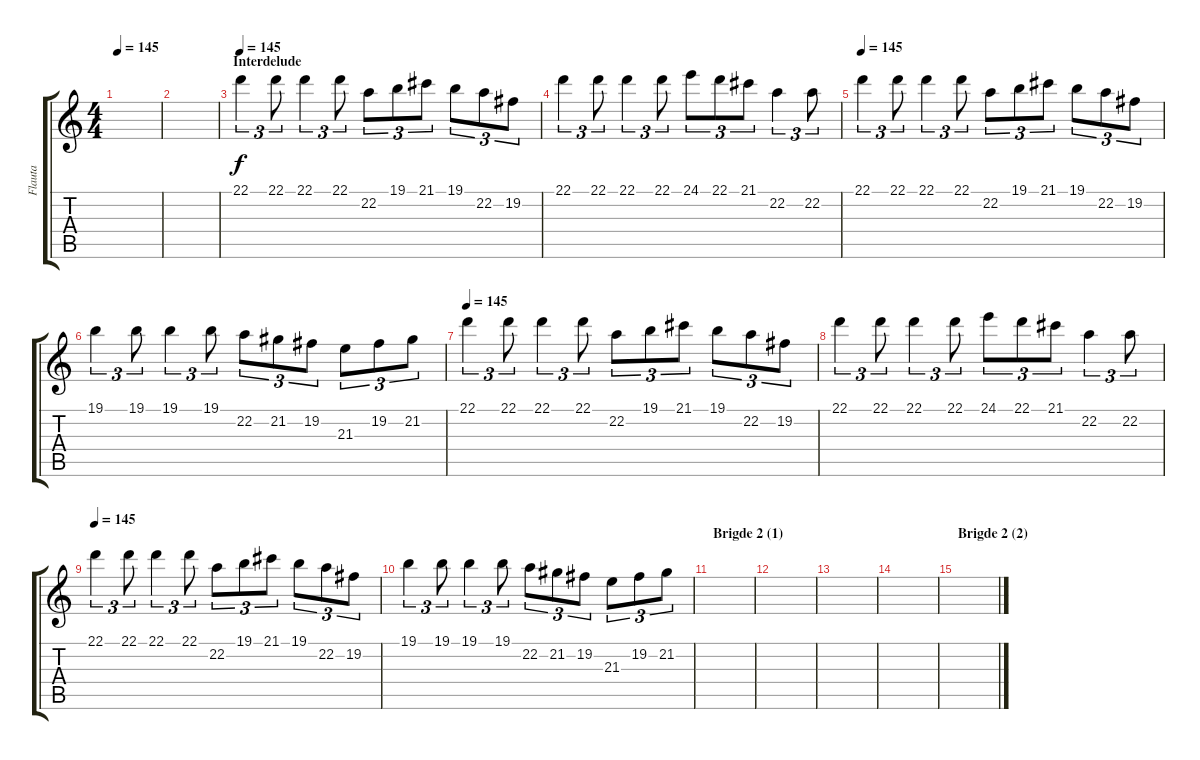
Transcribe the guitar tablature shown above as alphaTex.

\track ("Flauta" "Flauta") {instrument flute}
\staff {score tabs}
\tuning (E4 B3 G3 D3 A2 E2) {hide}
\ts (4 4)
\tempo 145
\clef g2
\ks c
|
|
\section ("" "Interdelude")
\tempo 145
22.1.4{tu (3 2) volume 13 instrument flute} 22.1.8{tu (3 2)} 22.1.4{tu (3 2)} 22.1.8{tu (3 2)} 22.2.8{tu (3 2)} 19.1.8{tu (3 2)} 21.1.8{tu (3 2)} 19.1.8{tu (3 2)} 22.2.8{tu (3 2)} 19.2.8{tu (3 2)} |
22.1.4{tu (3 2) volume 13 instrument flute} 22.1.8{tu (3 2)} 22.1.4{tu (3 2)} 22.1.8{tu (3 2)} 24.1.8{tu (3 2)} 22.1.8{tu (3 2)} 21.1.8{tu (3 2)} 22.2.4{tu (3 2)} 22.2.8{tu (3 2)} |
\tempo 145
22.1.4{tu (3 2) volume 13 instrument flute} 22.1.8{tu (3 2)} 22.1.4{tu (3 2)} 22.1.8{tu (3 2)} 22.2.8{tu (3 2)} 19.1.8{tu (3 2)} 21.1.8{tu (3 2)} 19.1.8{tu (3 2)} 22.2.8{tu (3 2)} 19.2.8{tu (3 2)} |
19.1.4{tu (3 2)} 19.1.8{tu (3 2)} 19.1.4{tu (3 2)} 19.1.8{tu (3 2)} 22.2.8{tu (3 2)} 21.2.8{tu (3 2)} 19.2.8{tu (3 2)} 21.3.8{tu (3 2)} 19.2.8{tu (3 2)} 21.2.8{tu (3 2)} |
\tempo 145
22.1.4{tu (3 2) volume 13 instrument flute} 22.1.8{tu (3 2)} 22.1.4{tu (3 2)} 22.1.8{tu (3 2)} 22.2.8{tu (3 2)} 19.1.8{tu (3 2)} 21.1.8{tu (3 2)} 19.1.8{tu (3 2)} 22.2.8{tu (3 2)} 19.2.8{tu (3 2)} |
22.1.4{tu (3 2) volume 13 instrument flute} 22.1.8{tu (3 2)} 22.1.4{tu (3 2)} 22.1.8{tu (3 2)} 24.1.8{tu (3 2)} 22.1.8{tu (3 2)} 21.1.8{tu (3 2)} 22.2.4{tu (3 2)} 22.2.8{tu (3 2)} |
\tempo 145
22.1.4{tu (3 2) volume 13 instrument flute} 22.1.8{tu (3 2)} 22.1.4{tu (3 2)} 22.1.8{tu (3 2)} 22.2.8{tu (3 2)} 19.1.8{tu (3 2)} 21.1.8{tu (3 2)} 19.1.8{tu (3 2)} 22.2.8{tu (3 2)} 19.2.8{tu (3 2)} |
19.1.4{tu (3 2)} 19.1.8{tu (3 2)} 19.1.4{tu (3 2)} 19.1.8{tu (3 2)} 22.2.8{tu (3 2)} 21.2.8{tu (3 2)} 19.2.8{tu (3 2)} 21.3.8{tu (3 2)} 19.2.8{tu (3 2)} 21.2.8{tu (3 2)} |
\section ("" "Brigde 2 (1)")
|
|
|
|
\section ("" "Brigde 2 (2)")
